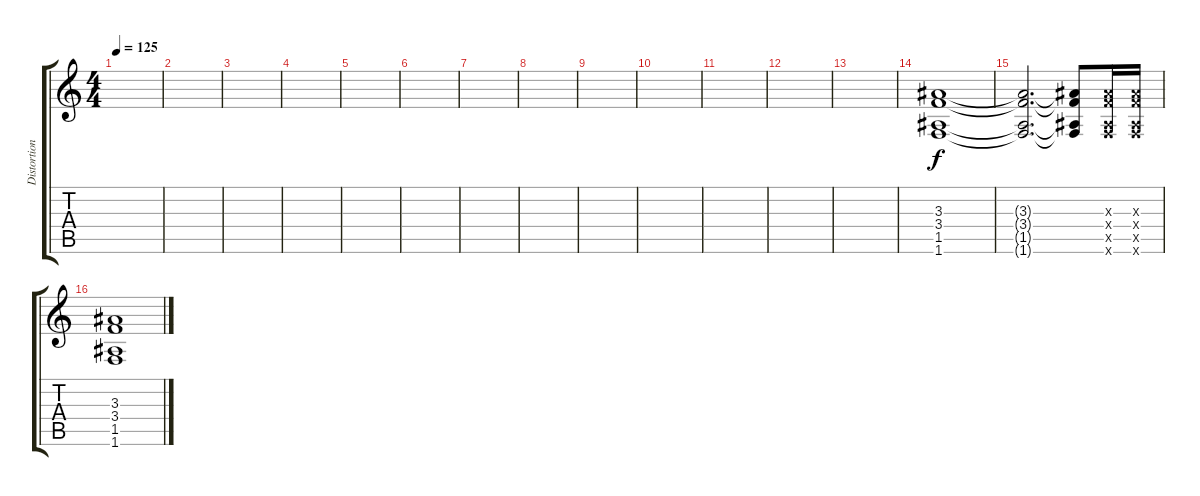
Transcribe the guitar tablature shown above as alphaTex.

\track ("Distortion Guitar" "Distortion") {instrument distortionguitar}
\staff {score tabs}
\tuning (E4 B3 G3 D3 A2 E2) {hide}
\ts (4 4)
\tempo 125
\clef g2
\ks c
|
|
|
|
|
|
|
|
|
|
|
|
|
(3.3 3.4 1.5 1.6).1 |
(3.3{t} 3.4{t} 1.5{t} 1.6{t}).2{d} (3.3{t} 3.4{t} 1.5{t} 1.6{t}).8 (3.3{x} 3.4{x} 1.5{x} 1.6{x}).16 (3.3{x} 3.4{x} 1.5{x} 1.6{x}).16 |
(3.3 3.4 1.5 1.6).1
